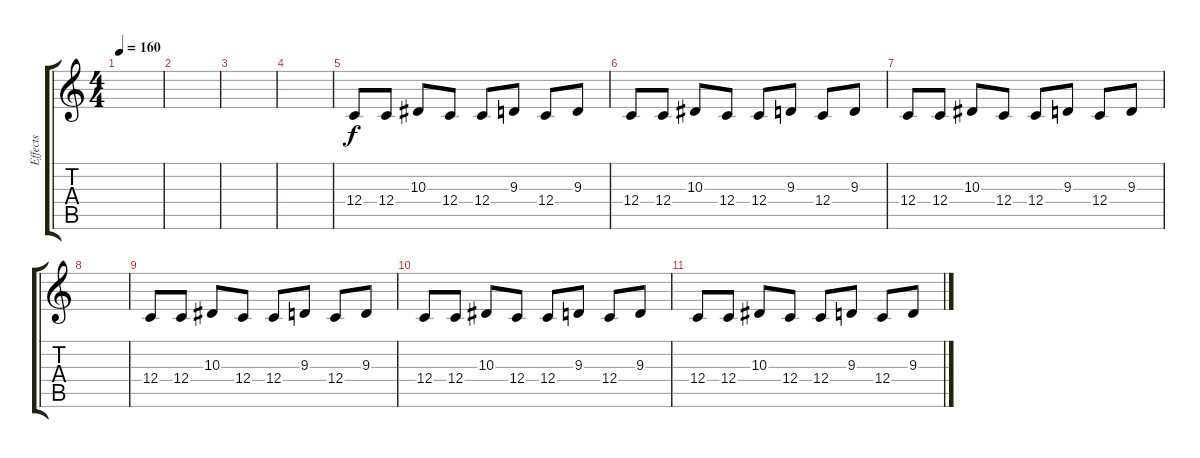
\track ("Effects" "Effects") {instrument applause}
\staff {score tabs}
\tuning (D4 A3 F3 C3 G2 D2) {hide}
\ts (4 4)
\tempo 160
\clef g2
\ks c
|
|
|
|
12.4.8{instrument pizzicatostrings} 12.4.8 10.3.8 12.4.8 12.4.8 9.3.8 12.4.8 9.3.8 |
12.4.8{instrument pizzicatostrings} 12.4.8 10.3.8 12.4.8 12.4.8 9.3.8 12.4.8 9.3.8 |
12.4.8{instrument pizzicatostrings} 12.4.8 10.3.8 12.4.8 12.4.8 9.3.8 12.4.8 9.3.8 |
|
12.4.8{instrument pizzicatostrings} 12.4.8 10.3.8 12.4.8 12.4.8 9.3.8 12.4.8 9.3.8 |
12.4.8{instrument pizzicatostrings} 12.4.8 10.3.8 12.4.8 12.4.8 9.3.8 12.4.8 9.3.8 |
12.4.8{instrument pizzicatostrings} 12.4.8 10.3.8 12.4.8 12.4.8 9.3.8 12.4.8 9.3.8
